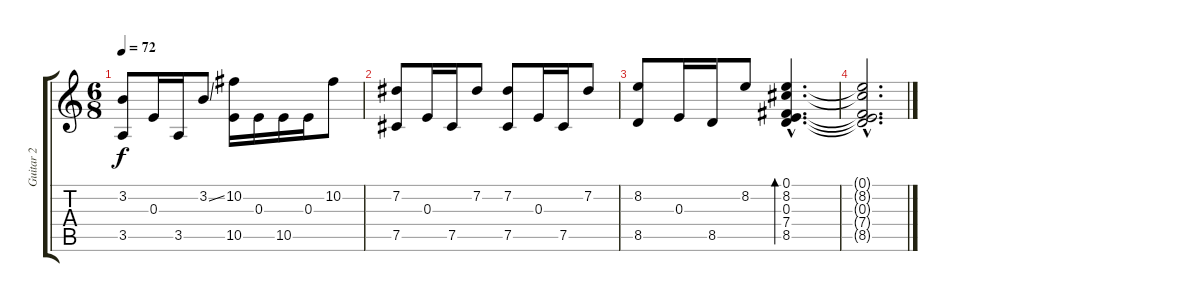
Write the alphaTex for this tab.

\track ("Guitar 2" "Guitar 2") {instrument electricguitarclean}
\staff {score tabs}
\tuning (Db4 Ab3 E3 B2 Gb2 Db2) {hide}
\ts (6 8)
\tempo 72
\clef g2
\ks c
(3.2 3.5).8{dy f} 0.3.16 3.5.16 3.2{ss}.8 (10.2 10.5).16 0.3.16 10.5.16 0.3.16 10.2.8 |
(7.2 7.5).8 0.3.16 7.5.16 7.2.8 (7.2 7.5).8 0.3.16 7.5.16 7.2.8 |
(8.2 8.5).8 0.3.16 8.5.16 8.2.8 (0.1{hac} 8.2{hac} 0.3{hac} 7.4{hac} 8.5{hac}).4{d bd 120} |
(0.1{hac t} 8.2{hac t} 0.3{hac t} 7.4{hac t} 8.5{hac t}).2{d}
